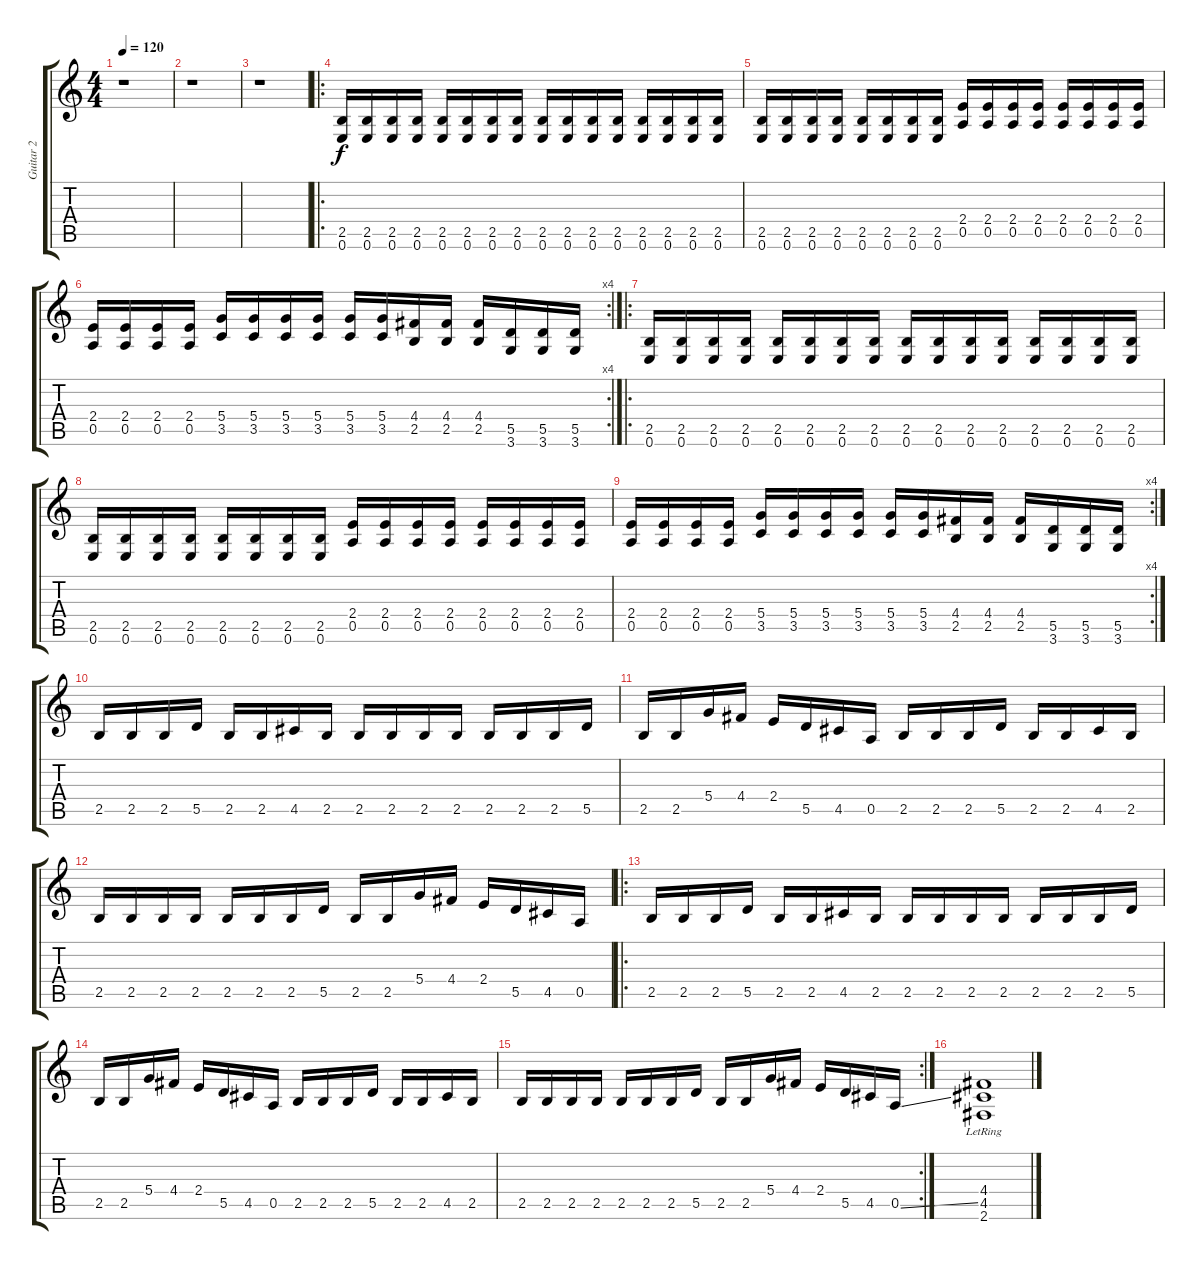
\track ("Guitar 2" "Guitar 2") {instrument overdrivenguitar}
\staff {score tabs}
\tuning (E4 B3 G3 D3 A2 E2) {hide}
\ts (4 4)
\tempo 120
\clef g2
\ks c
r.1{dy f instrument overdrivenguitar} |
r.1 |
r.1 |
\ro
(2.5 0.6).16 (2.5 0.6).16 (2.5 0.6).16 (2.5 0.6).16 (2.5 0.6).16 (2.5 0.6).16 (2.5 0.6).16 (2.5 0.6).16 (2.5 0.6).16 (2.5 0.6).16 (2.5 0.6).16 (2.5 0.6).16 (2.5 0.6).16 (2.5 0.6).16 (2.5 0.6).16 (2.5 0.6).16 |
(2.5 0.6).16 (2.5 0.6).16 (2.5 0.6).16 (2.5 0.6).16 (2.5 0.6).16 (2.5 0.6).16 (2.5 0.6).16 (2.5 0.6).16 (2.4 0.5).16 (2.4 0.5).16 (2.4 0.5).16 (2.4 0.5).16 (2.4 0.5).16 (2.4 0.5).16 (2.4 0.5).16 (2.4 0.5).16 |
\rc 4
(2.4 0.5).16 (2.4 0.5).16 (2.4 0.5).16 (2.4 0.5).16 (5.4 3.5).16 (5.4 3.5).16 (5.4 3.5).16 (5.4 3.5).16 (5.4 3.5).16 (5.4 3.5).16 (4.4 2.5).16 (4.4 2.5).16 (4.4 2.5).16 (5.5 3.6).16 (5.5 3.6).16 (5.5 3.6).16 |
\ro
(2.5 0.6).16 (2.5 0.6).16 (2.5 0.6).16 (2.5 0.6).16 (2.5 0.6).16 (2.5 0.6).16 (2.5 0.6).16 (2.5 0.6).16 (2.5 0.6).16 (2.5 0.6).16 (2.5 0.6).16 (2.5 0.6).16 (2.5 0.6).16 (2.5 0.6).16 (2.5 0.6).16 (2.5 0.6).16 |
(2.5 0.6).16 (2.5 0.6).16 (2.5 0.6).16 (2.5 0.6).16 (2.5 0.6).16 (2.5 0.6).16 (2.5 0.6).16 (2.5 0.6).16 (2.4 0.5).16 (2.4 0.5).16 (2.4 0.5).16 (2.4 0.5).16 (2.4 0.5).16 (2.4 0.5).16 (2.4 0.5).16 (2.4 0.5).16 |
\rc 4
(2.4 0.5).16 (2.4 0.5).16 (2.4 0.5).16 (2.4 0.5).16 (5.4 3.5).16 (5.4 3.5).16 (5.4 3.5).16 (5.4 3.5).16 (5.4 3.5).16 (5.4 3.5).16 (4.4 2.5).16 (4.4 2.5).16 (4.4 2.5).16 (5.5 3.6).16 (5.5 3.6).16 (5.5 3.6).16 |
2.5.16 2.5.16 2.5.16 5.5.16 2.5.16 2.5.16 4.5.16 2.5.16 2.5.16 2.5.16 2.5.16 2.5.16 2.5.16 2.5.16 2.5.16 5.5.16 |
2.5.16 2.5.16 5.4.16 4.4.16 2.4.16 5.5.16 4.5.16 0.5.16 2.5.16 2.5.16 2.5.16 5.5.16 2.5.16 2.5.16 4.5.16 2.5.16 |
2.5.16 2.5.16 2.5.16 2.5.16 2.5.16 2.5.16 2.5.16 5.5.16 2.5.16 2.5.16 5.4.16 4.4.16 2.4.16 5.5.16 4.5.16 0.5.16 |
\ro
2.5.16 2.5.16 2.5.16 5.5.16 2.5.16 2.5.16 4.5.16 2.5.16 2.5.16 2.5.16 2.5.16 2.5.16 2.5.16 2.5.16 2.5.16 5.5.16 |
2.5.16 2.5.16 5.4.16 4.4.16 2.4.16 5.5.16 4.5.16 0.5.16 2.5.16 2.5.16 2.5.16 5.5.16 2.5.16 2.5.16 4.5.16 2.5.16 |
\rc 2
2.5.16 2.5.16 2.5.16 2.5.16 2.5.16 2.5.16 2.5.16 5.5.16 2.5.16 2.5.16 5.4.16 4.4.16 2.4.16 5.5.16 4.5.16 0.5{ss}.16 |
(4.4{lr} 4.5{lr} 2.6{lr}).1
